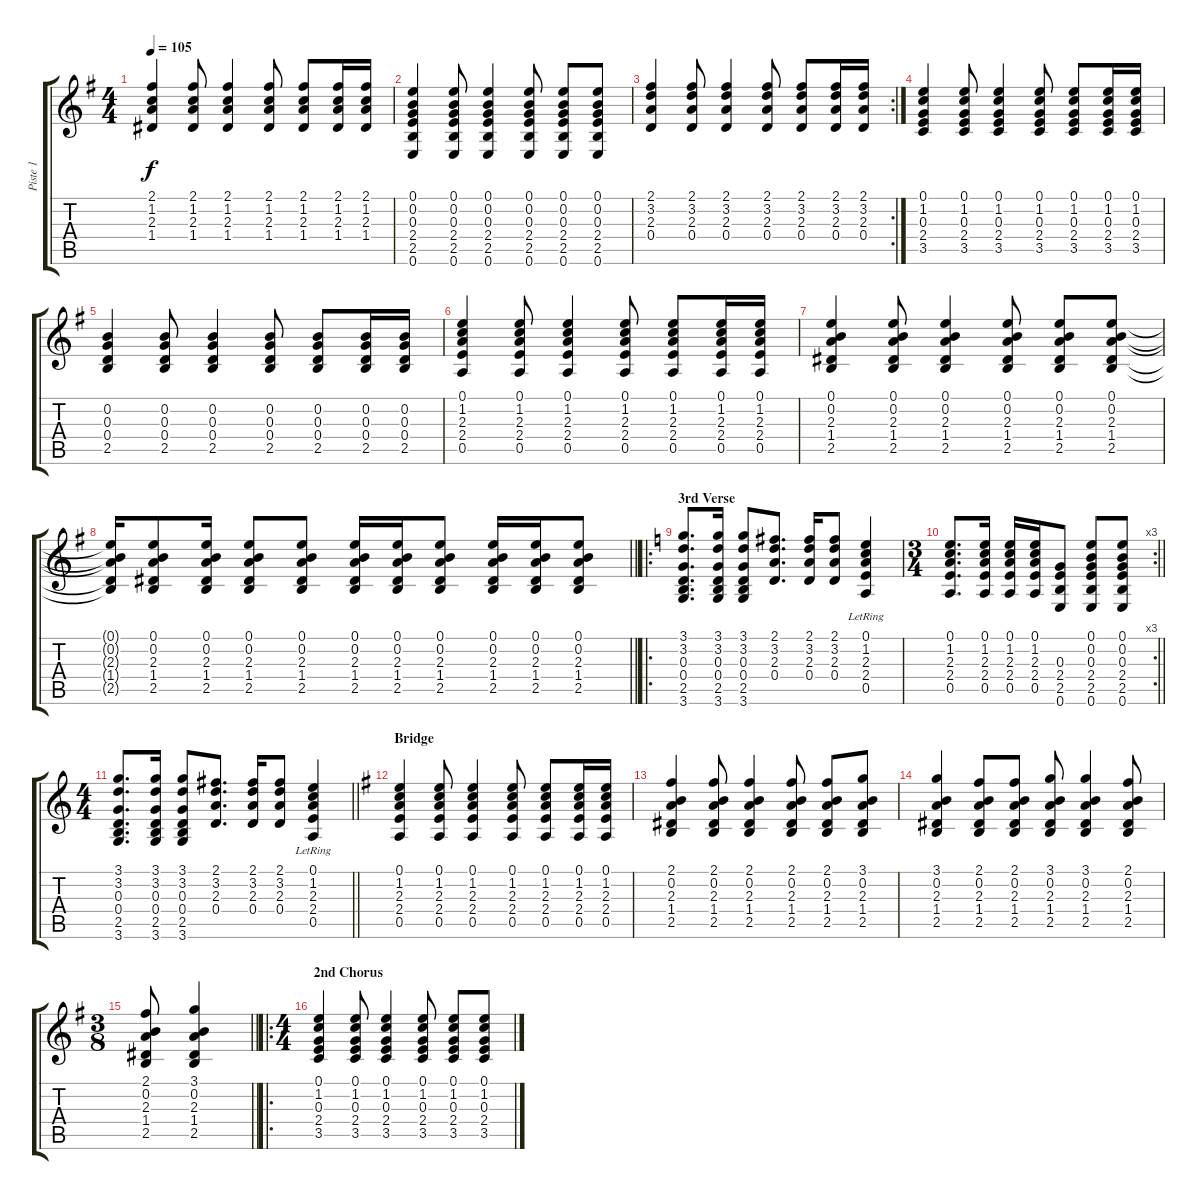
\track ("Piste 1" "Piste 1") {instrument acousticguitarsteel}
\staff {score tabs}
\tuning (E4 B3 G3 D3 A2 E2) {hide}
\ts (4 4)
\tempo 105
\clef g2
\ks g
(2.1 1.2 2.3 1.4).4{dy f} (2.1 1.2 2.3 1.4).8 (2.1 1.2 2.3 1.4).4 (2.1 1.2 2.3 1.4).8 (2.1 1.2 2.3 1.4).8 (2.1 1.2 2.3 1.4).16 (2.1 1.2 2.3 1.4).16 |
(0.1 0.2 0.3 2.4 2.5 0.6).4 (0.1 0.2 0.3 2.4 2.5 0.6).8 (0.1 0.2 0.3 2.4 2.5 0.6).4 (0.1 0.2 0.3 2.4 2.5 0.6).8 (0.1 0.2 0.3 2.4 2.5 0.6).8 (0.1 0.2 0.3 2.4 2.5 0.6).8 |
\rc 2
(2.1 3.2 2.3 0.4).4 (2.1 3.2 2.3 0.4).8 (2.1 3.2 2.3 0.4).4 (2.1 3.2 2.3 0.4).8 (2.1 3.2 2.3 0.4).8 (2.1 3.2 2.3 0.4).16 (2.1 3.2 2.3 0.4).16 |
(0.1 1.2 0.3 2.4 3.5).4 (0.1 1.2 0.3 2.4 3.5).8 (0.1 1.2 0.3 2.4 3.5).4 (0.1 1.2 0.3 2.4 3.5).8 (0.1 1.2 0.3 2.4 3.5).8 (0.1 1.2 0.3 2.4 3.5).16 (0.1 1.2 0.3 2.4 3.5).16 |
(0.2 0.3 0.4 2.5).4 (0.2 0.3 0.4 2.5).8 (0.2 0.3 0.4 2.5).4 (0.2 0.3 0.4 2.5).8 (0.2 0.3 0.4 2.5).8 (0.2 0.3 0.4 2.5).16 (0.2 0.3 0.4 2.5).16 |
(0.1 1.2 2.3 2.4 0.5).4 (0.1 1.2 2.3 2.4 0.5).8 (0.1 1.2 2.3 2.4 0.5).4 (0.1 1.2 2.3 2.4 0.5).8 (0.1 1.2 2.3 2.4 0.5).8 (0.1 1.2 2.3 2.4 0.5).16 (0.1 1.2 2.3 2.4 0.5).16 |
(0.1 0.2 2.3 1.4 2.5).4 (0.1 0.2 2.3 1.4 2.5).8 (0.1 0.2 2.3 1.4 2.5).4 (0.1 0.2 2.3 1.4 2.5).8 (0.1 0.2 2.3 1.4 2.5).8 (0.1 0.2 2.3 1.4 2.5).8 |
\barLineRight lightlight
(0.1{t} 0.2{t} 2.3{t} 1.4{t} 2.5{t}).16 (0.1 0.2 2.3 1.4 2.5).8 (0.1 0.2 2.3 1.4 2.5).16 (0.1 0.2 2.3 1.4 2.5).8 (0.1 0.2 2.3 1.4 2.5).8 (0.1 0.2 2.3 1.4 2.5).16 (0.1 0.2 2.3 1.4 2.5).16 (0.1 0.2 2.3 1.4 2.5).8 (0.1 0.2 2.3 1.4 2.5).16 (0.1 0.2 2.3 1.4 2.5).16 (0.1 0.2 2.3 1.4 2.5).8 |
\ro
\section ("" "3rd Verse")
\ks c
(3.1 3.2 0.3 0.4 2.5 3.6).8{d} (3.1 3.2 0.3 0.4 2.5 3.6).16 (3.1 3.2 0.3 0.4 2.5 3.6).8 (2.1 3.2 2.3 0.4).8{d} (2.1 3.2 2.3 0.4).16 (2.1 3.2 2.3 0.4).8 (0.1 1.2 2.3{lr} 2.4{lr} 0.5).4 |
\rc 3
\ts (3 4)
\barLineRight lightlight
(0.1 1.2 2.3 2.4 0.5).8{d} (0.1 1.2 2.3 2.4 0.5).16 (0.1 1.2 2.3 2.4 0.5).16 (0.1 1.2 2.3 2.4 0.5).16 (0.3 2.4 2.5 0.6).8 (0.1 0.2 0.3 2.4 2.5 0.6).8 (0.1 0.2 0.3 2.4 2.5 0.6).8 |
\ts (4 4)
\barLineRight lightlight
(3.1 3.2 0.3 0.4 2.5 3.6).8{d} (3.1 3.2 0.3 0.4 2.5 3.6).16 (3.1 3.2 0.3 0.4 2.5 3.6).8 (2.1 3.2 2.3 0.4).8{d} (2.1 3.2 2.3 0.4).16 (2.1 3.2 2.3 0.4).8 (0.1 1.2 2.3{lr} 2.4{lr} 0.5).4 |
\section ("" "Bridge")
\ks g
(0.1 1.2 2.3 2.4 0.5).4 (0.1 1.2 2.3 2.4 0.5).8 (0.1 1.2 2.3 2.4 0.5).4 (0.1 1.2 2.3 2.4 0.5).8 (0.1 1.2 2.3 2.4 0.5).8 (0.1 1.2 2.3 2.4 0.5).16 (0.1 1.2 2.3 2.4 0.5).16 |
(2.1 0.2 2.3 1.4 2.5).4 (2.1 0.2 2.3 1.4 2.5).8 (2.1 0.2 2.3 1.4 2.5).4 (2.1 0.2 2.3 1.4 2.5).8 (2.1 0.2 2.3 1.4 2.5).8 (3.1 0.2 2.3 1.4 2.5).8 |
(3.1 0.2 2.3 1.4 2.5).4 (2.1 0.2 2.3 1.4 2.5).8 (2.1 0.2 2.3 1.4 2.5).8 (3.1 0.2 2.3 1.4 2.5).8 (3.1 0.2 2.3 1.4 2.5).4 (2.1 0.2 2.3 1.4 2.5).8 |
\ts (3 8)
\barLineRight lightlight
(2.1 0.2 2.3 1.4 2.5).8 (3.1 0.2 2.3 1.4 2.5).4 |
\ro
\ts (4 4)
\section ("" "2nd Chorus")
(0.1 1.2 0.3 2.4 3.5).4 (0.1 1.2 0.3 2.4 3.5).8 (0.1 1.2 0.3 2.4 3.5).4 (0.1 1.2 0.3 2.4 3.5).8 (0.1 1.2 0.3 2.4 3.5).8 (0.1 1.2 0.3 2.4 3.5).8
